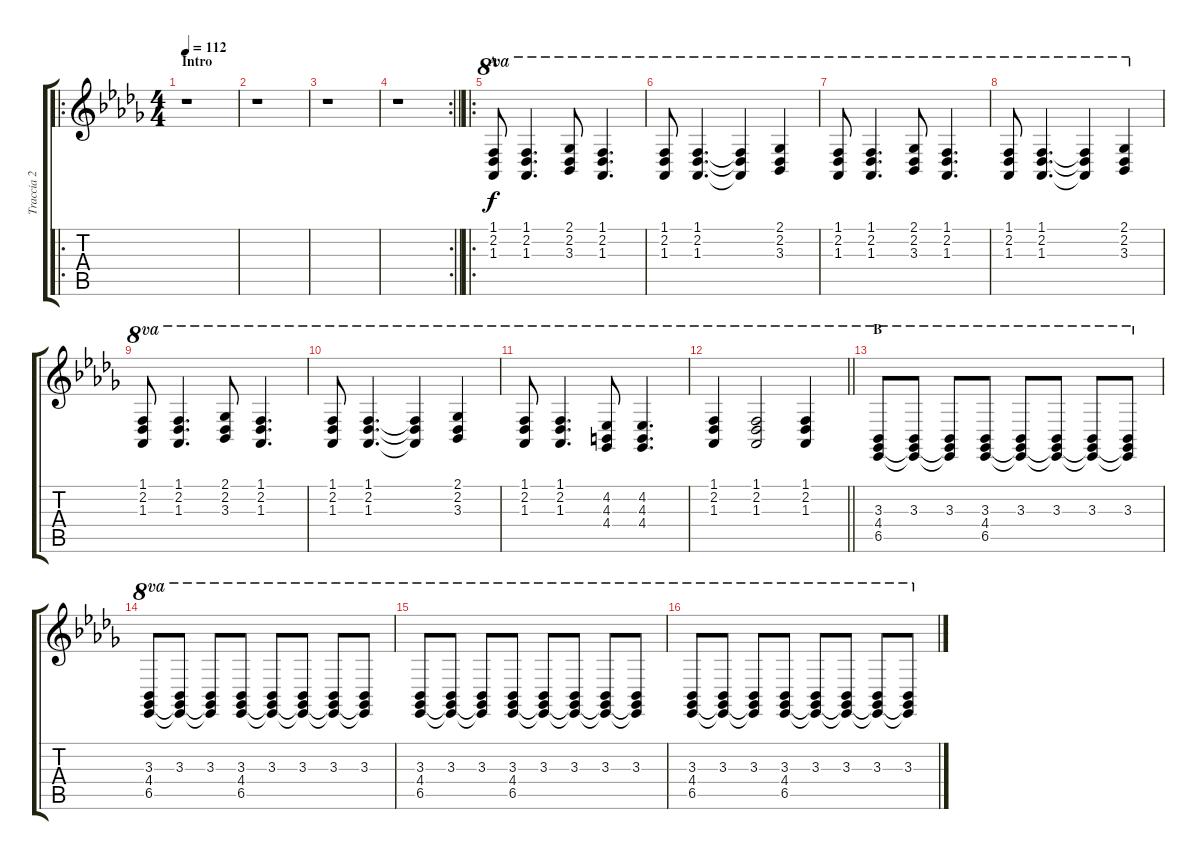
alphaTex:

\track ("Traccia 2" "Traccia 2") {instrument electricgrandpiano}
\staff {score tabs}
\tuning (E4 B3 G3 D3 A2 E2) {hide}
\ro
\ts (4 4)
\section ("" "Intro")
\tempo 112
\clef g2
\ks db
r.1{dy f instrument electricgrandpiano} |
r.1 |
r.1 |
\rc 2
\barLineRight lightlight
r.1 |
\ro
\section ("" "A")
(1.1 2.2 1.3).8{ot 8va} (1.1 2.2 1.3).4{d ot 8va} (2.1 2.2 3.3).8{ot 8va} (1.1 2.2 1.3).4{d ot 8va} |
(1.1 2.2 1.3).8{ot 8va} (1.1 2.2 1.3).4{d ot 8va} (1.1{t} 2.2{t} 1.3{t}).4{ot 8va} (2.1 2.2 3.3).4{ot 8va} |
(1.1 2.2 1.3).8{ot 8va} (1.1 2.2 1.3).4{d ot 8va} (2.1 2.2 3.3).8{ot 8va} (1.1 2.2 1.3).4{d ot 8va} |
(1.1 2.2 1.3).8{ot 8va} (1.1 2.2 1.3).4{d ot 8va} (1.1{t} 2.2{t} 1.3{t}).4{ot 8va} (2.1 2.2 3.3).4{ot 8va} |
(1.1 2.2 1.3).8{ot 8va} (1.1 2.2 1.3).4{d ot 8va} (2.1 2.2 3.3).8{ot 8va} (1.1 2.2 1.3).4{d ot 8va} |
(1.1 2.2 1.3).8{ot 8va} (1.1 2.2 1.3).4{d ot 8va} (1.1{t} 2.2{t} 1.3{t}).4{ot 8va} (2.1 2.2 3.3).4{ot 8va} |
(1.1 2.2 1.3).8{ot 8va} (1.1 2.2 1.3).4{d ot 8va} (4.2 4.3 4.4).8{ot 8va} (4.2 4.3 4.4).4{d ot 8va} |
\barLineRight lightlight
(1.1 2.2 1.3).4{ot 8va} (1.1 2.2 1.3).2{ot 8va} (1.1 2.2 1.3).4{ot 8va} |
\section ("" "B")
(3.3 4.4 6.5).8{ot 8va} (3.3 4.4{t} 6.5{t}).8{ot 8va} (3.3 4.4{t} 6.5{t}).8{ot 8va} (3.3 4.4 6.5).8{ot 8va} (3.3 4.4{t} 6.5{t}).8{ot 8va} (3.3 4.4{t} 6.5{t}).8{ot 8va} (3.3 4.4{t} 6.5{t}).8{ot 8va} (3.3 4.4{t} 6.5{t}).8{ot 8va} |
(3.3 4.4 6.5).8{ot 8va} (3.3 4.4{t} 6.5{t}).8{ot 8va} (3.3 4.4{t} 6.5{t}).8{ot 8va} (3.3 4.4 6.5).8{ot 8va} (3.3 4.4{t} 6.5{t}).8{ot 8va} (3.3 4.4{t} 6.5{t}).8{ot 8va} (3.3 4.4{t} 6.5{t}).8{ot 8va} (3.3 4.4{t} 6.5{t}).8{ot 8va} |
(3.3 4.4 6.5).8{ot 8va} (3.3 4.4{t} 6.5{t}).8{ot 8va} (3.3 4.4{t} 6.5{t}).8{ot 8va} (3.3 4.4 6.5).8{ot 8va} (3.3 4.4{t} 6.5{t}).8{ot 8va} (3.3 4.4{t} 6.5{t}).8{ot 8va} (3.3 4.4{t} 6.5{t}).8{ot 8va} (3.3 4.4{t} 6.5{t}).8{ot 8va} |
(3.3 4.4 6.5).8{ot 8va} (3.3 4.4{t} 6.5{t}).8{ot 8va} (3.3 4.4{t} 6.5{t}).8{ot 8va} (3.3 4.4 6.5).8{ot 8va} (3.3 4.4{t} 6.5{t}).8{ot 8va} (3.3 4.4{t} 6.5{t}).8{ot 8va} (3.3 4.4{t} 6.5{t}).8{ot 8va} (3.3 4.4{t} 6.5{t}).8{ot 8va}
